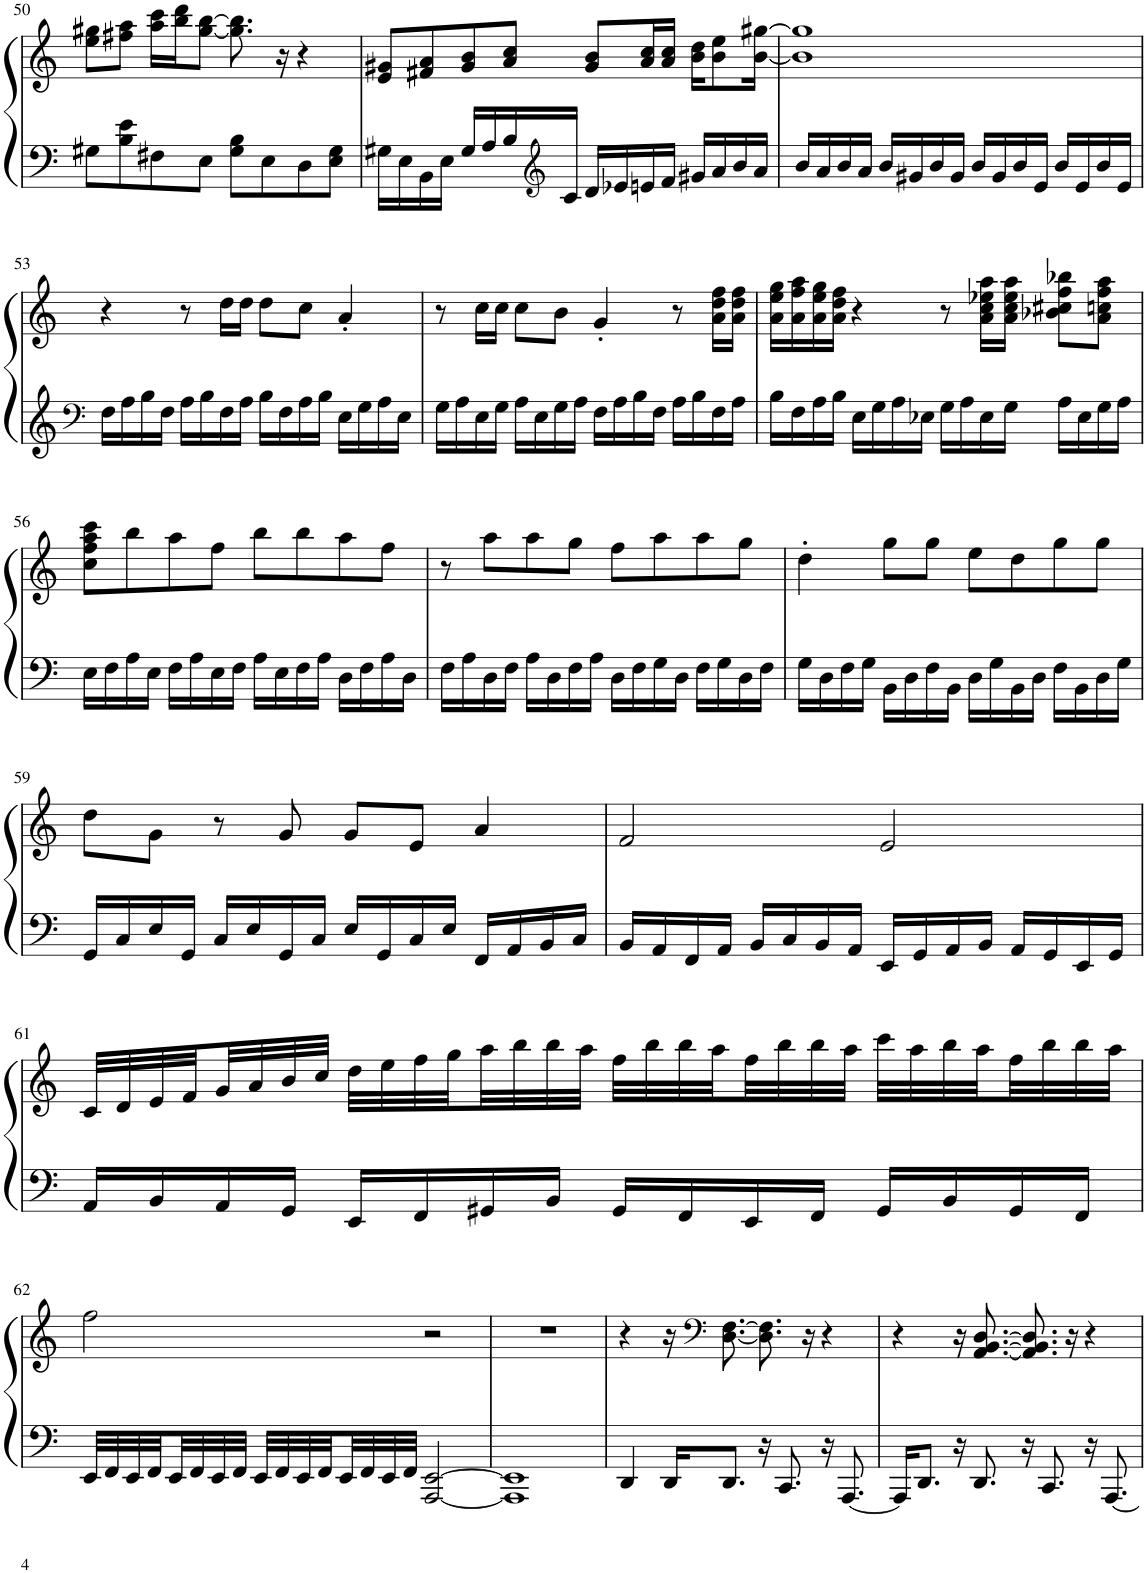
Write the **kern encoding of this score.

**kern	**kern
*part1	*part1
*staff2	*staff1
*I"Piano	*
*I'Pno.	*
!!LO:PB:g=z
*clefF4	*clefG2
*k[]	*k[]
*M4/4	*M4/4
=50	=50
8G#X\L	8ee\ 8gg#X\L
8B\ 8e\	8ff#X\ 8aa\J
8F#X\	16aa\ 16ccc\LL
.	16bb\ 16ddd\J
8E\J	[8gg#\ [8bb\J
8G#\ 8B\L	8.gg#\] 8.bb\]
8E\	.
.	16r
8D\	4r
8E\ 8G#\J	.
=51	=51
16G#X\LL	8e/ 8g#X/L
16E\	.
16BB\	8f#X/ 8a/
16E\JJ	.
16G#/LL	8g#/ 8b/
16A/	.
16B/	8a/ 8cc/J
*clefG2	*
16c/JJ	.
16d/LL	8g#/ 8b/L
16e-X/	.
16en/	16a/ 16cc/L
16f/JJ	16a/ 16cc/JJ
16g#X/LL	16b\ 16dd\KL
16a/	8b\ 8ee\
16b/	.
16a/JJ	[16b\ [16gg#X\Jk
=52	=52
16b/LL	1b] 1gg#]
16a/	.
16b/	.
16a/JJ	.
16b/LL	.
16g#X/	.
16b/	.
16g#/JJ	.
16b/LL	.
16g#/	.
16b/	.
16e/JJ	.
16b/LL	.
16e/	.
16b/	.
16e/JJ	.
!!LO:LB:g=z
=53	=53
*clefF4	*
16F\LL	4r
16A\	.
16B\	.
16F\JJ	.
16A\LL	8r
16B\	.
16F\	16dd\LL
16A\JJ	16dd\JJ
16B\LL	8dd\L
16F\	.
16A\	8cc\J
16B\JJ	.
16E\LL	4a'/
16G\	.
16A\	.
16E\JJ	.
=54	=54
16G\LL	8r
16A\	.
16E\	16cc\LL
16G\JJ	16cc\JJ
16A\LL	8cc\L
16E\	.
16G\	8b\J
16A\JJ	.
16F\LL	4g'/
16A\	.
16B\	.
16F\JJ	.
16A\LL	8r
16B\	.
16F\	16a\ 16dd\ 16ff\LL
16A\JJ	16a\ 16dd\ 16ff\JJ
=55	=55
16B\LL	16a\ 16ee\ 16gg\LL
16F\	16a\ 16ff\ 16aa\
16A\	16a\ 16ee\ 16gg\
16B\JJ	16a\ 16dd\ 16ff\JJ
16E\LL	4r
16G\	.
16A\	.
16E-X\JJ	.
16G\LL	8r
16A\	.
16E-\	16a\ 16cc\ 16ee-X\ 16aa\LL
16G\JJ	16a\ 16cc\ 16ee-\ 16aa\JJ
16A\LL	8b-X\ 8cc#X\ 8ff\ 8bb-X\L
16E-\	.
16G\	8a\ 8ccn\ 8ff\ 8aa\J
16A\JJ	.
!!LO:LB:g=z
=56	=56
16E\LL	8cc\ 8ff\ 8aa\ 8ccc\L
16F\	.
16A\	8bb\
16E\JJ	.
16F\LL	8aa\
16A\	.
16E\	8ff\J
16F\JJ	.
16A\LL	8bb\L
16E\	.
16F\	8bb\
16A\JJ	.
16D\LL	8aa\
16F\	.
16A\	8ff\J
16D\JJ	.
=57	=57
16F\LL	8r
16A\	.
16D\	8aa\L
16F\JJ	.
16A\LL	8aa\
16D\	.
16F\	8gg\J
16A\JJ	.
16D\LL	8ff\L
16F\	.
16G\	8aa\
16D\JJ	.
16F\LL	8aa\
16G\	.
16D\	8gg\J
16F\JJ	.
=58	=58
16G\LL	4dd'\
16D\	.
16F\	.
16G\JJ	.
16BB\LL	8gg\L
16D\	.
16F\	8gg\J
16BB\JJ	.
16D\LL	8ee\L
16G\	.
16BB\	8dd\
16D\JJ	.
16F\LL	8gg\
16BB\	.
16D\	8gg\J
16G\JJ	.
!!LO:LB:g=z
=59	=59
16GG/LL	8dd\L
16C/	.
16E/	8g\J
16GG/JJ	.
16C/LL	8r
16E/	.
16GG/	8g/
16C/JJ	.
16E/LL	8g/L
16GG/	.
16C/	8e/J
16E/JJ	.
16FF/LL	4a/
16AA/	.
16BB/	.
16C/JJ	.
=60	=60
16BB/LL	2f/
16AA/	.
16FF/	.
16AA/JJ	.
16BB/LL	.
16C/	.
16BB/	.
16AA/JJ	.
16EE/LL	2e/
16GG/	.
16AA/	.
16BB/JJ	.
16AA/LL	.
16GG/	.
16EE/	.
16GG/JJ	.
!!LO:LB:g=z
=61	=61
16AA/LL	32c/LLL
.	32d/
16BB/	32e/
.	32f/
16AA/	32g/
.	32a/
16GG/JJ	32b/
.	32cc/JJJ
16EE/LL	32dd\LLL
.	32ee\
16FF/	32ff\
.	32gg\
16GG#X/	32aa\
.	32bb\
16BB/JJ	32bb\
.	32aa\JJJ
16GG#/LL	32ff\LLL
.	32bb\
16FF/	32bb\
.	32aa\
16EE/	32ff\
.	32bb\
16FF/JJ	32bb\
.	32aa\JJJ
16GG#/LL	32ccc\LLL
.	32aa\
16BB/	32bb\
.	32aa\
16GG#/	32ff\
.	32bb\
16FF/JJ	32bb\
.	32aa\JJJ
!!LO:LB:g=z
=62	=62
32EE/LLL	2ff\
32FF/	.
32EE/	.
32FF/	.
32EE/	.
32FF/	.
32EE/	.
32FF/JJJ	.
32EE/LLL	.
32FF/	.
32EE/	.
32FF/	.
32EE/	.
32FF/	.
32EE/	.
32FF/JJJ	.
[2AAA/ [2EE/	2r
=63	=63
1AAA] 1EE]	1r
=64	=64
4DD/	4r
16DD/KL	16r
*	*clefF4
8.DD/J	[8.D\ [8.F\
16r	8.D\] 8.F\]
8.CC/	.
.	16r
16r	4r
[8.AAA/	.
=65	=65
16AAA/KL]	4r
8.DD/J	.
16r	16r
8.DD/	[8.AA/ [8.BB/ [8.D/
16r	8.AA/] 8.BB/] 8.D/]
8.CC/	.
.	16r
16r	4r
[8.AAA/	.
=	=
*-	*-
